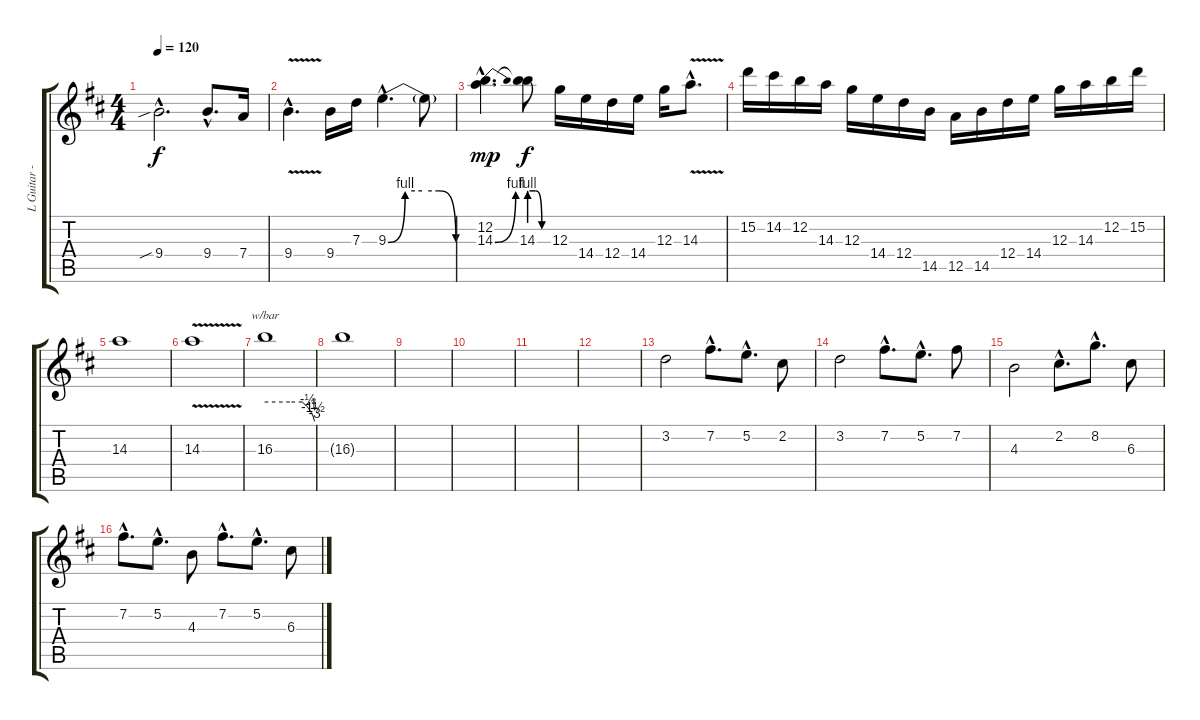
\track ("L Guitar - Rx" "L Guitar -") {instrument distortionguitar}
\staff {score tabs}
\tuning (E4 B3 G3 D3 A2 E2) {hide}
\ts (4 4)
\tempo 120
\clef g2
\ks d
9.4{sib hac}.2{d dy f} 9.4{hac}.8{d} 7.4.16 |
9.4{v hac}.4{d} 9.4.16 7.3.16 9.3{be (custom 0 0 15 4 30 4 45 4 60 0) hac}.4{d} 9.3{t}.8 |
(12.2{hac} 14.3{be (bend 0 0 60 4) hac}).4{d dy mp} (12.2{t} 14.3{be (custom 0 4 20 4 40 0 60 0)}).8{dy f} 12.3.16 14.4.16 12.4.16 14.4.16 12.3.16 14.3{v hac}.8{d} |
15.2.16 14.2.16 12.2.16 14.3.16 12.3.16 14.4.16 12.4.16 14.5.16 12.5.16 14.5.16 12.4.16 14.4.16 12.3.16 14.3.16 12.2.16 15.2.16 |
14.3.1 |
14.3{v}.1 |
16.3.1{tbe (custom default 0 0 30 0 45 0 52 -2 56 -4 58 -6 60 -12) volume 7} |
16.3{t}.1 |
|
|
|
|
3.2.2{volume 14 instrument distortionguitar} 7.2{hac}.8{d} 5.2{hac}.8{d} 2.2.8 |
3.2.2 7.2{hac}.8{d} 5.2{hac}.8{d} 7.2.8 |
4.3.2 2.2{hac}.8{d} 8.2{hac}.8{d} 6.3.8 |
7.2{hac}.8{d} 5.2{hac}.8{d} 4.3.8 7.2{hac}.8{d} 5.2{hac}.8{d} 6.3.8
